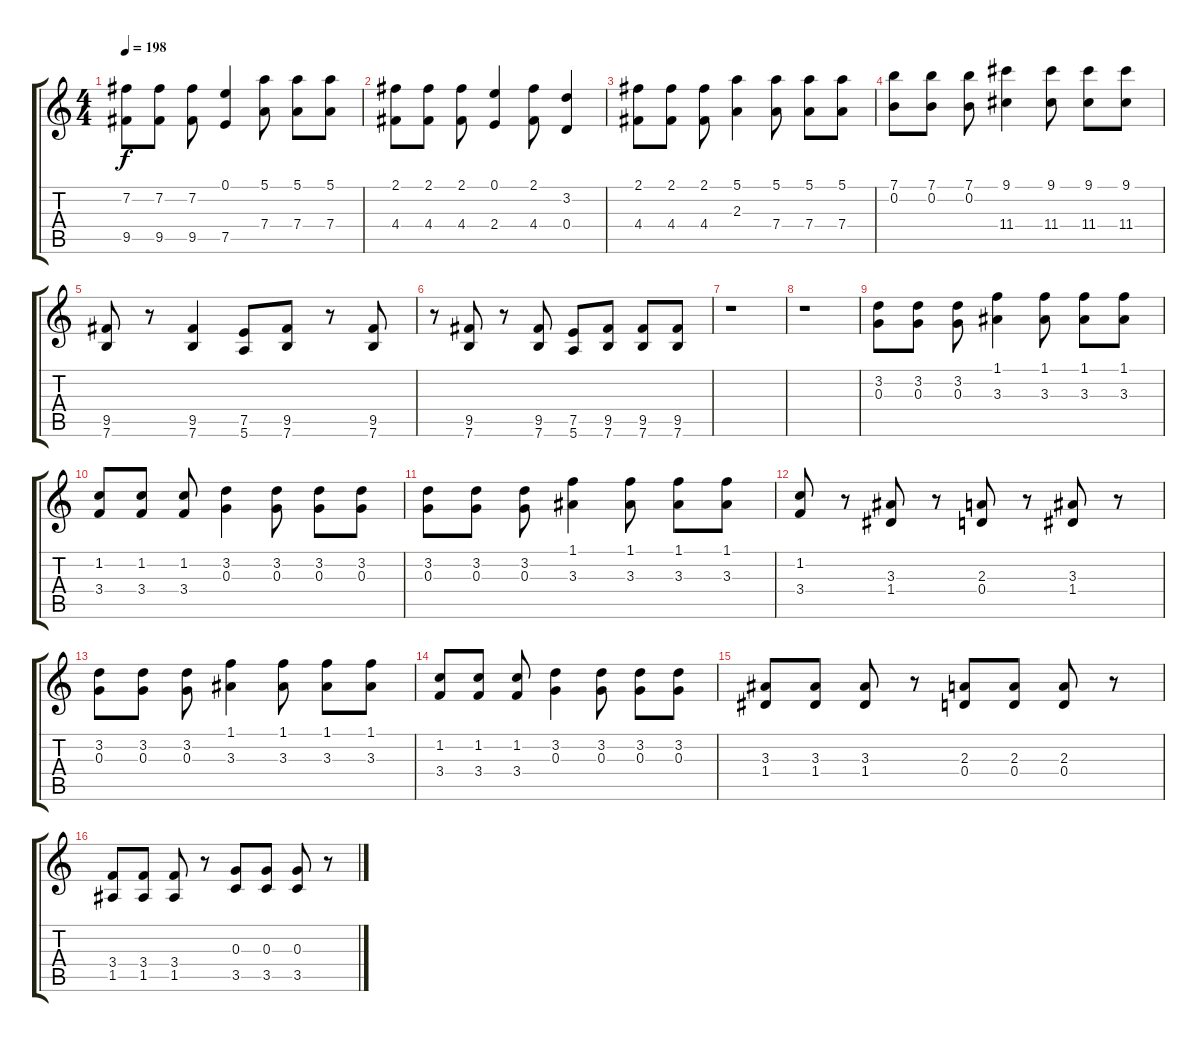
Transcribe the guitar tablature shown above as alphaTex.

\track "" {instrument overdrivenguitar}
\staff {score tabs}
\tuning (E4 B3 G3 D3 A2 E2) {hide}
\ts (4 4)
\tempo 198
\clef g2
\ks c
(7.2 9.5).8{dy f} (7.2 9.5).8 (7.2 9.5).8 (0.1 7.5).4 (5.1 7.4).8 (5.1 7.4).8 (5.1 7.4).8 |
(2.1 4.4).8 (2.1 4.4).8 (2.1 4.4).8 (0.1 2.4).4 (2.1 4.4).8 (3.2 0.4).4 |
(2.1 4.4).8 (2.1 4.4).8 (2.1 4.4).8 (5.1 2.3).4 (5.1 7.4).8 (5.1 7.4).8 (5.1 7.4).8 |
(7.1 0.2).8 (7.1 0.2).8 (7.1 0.2).8 (9.1 11.4).4 (9.1 11.4).8 (9.1 11.4).8 (9.1 11.4).8 |
(9.5 7.6).8 r.8 (9.5 7.6).4 (7.5 5.6).8 (9.5 7.6).8 r.8 (9.5 7.6).8 |
r.8 (9.5 7.6).8 r.8 (9.5 7.6).8 (7.5 5.6).8 (9.5 7.6).8 (9.5 7.6).8 (9.5 7.6).8 |
r.1 |
r.1 |
(3.2 0.3).8 (3.2 0.3).8 (3.2 0.3).8 (1.1 3.3).4 (1.1 3.3).8 (1.1 3.3).8 (1.1 3.3).8 |
(1.2 3.4).8 (1.2 3.4).8 (1.2 3.4).8 (3.2 0.3).4 (3.2 0.3).8 (3.2 0.3).8 (3.2 0.3).8 |
(3.2 0.3).8 (3.2 0.3).8 (3.2 0.3).8 (1.1 3.3).4 (1.1 3.3).8 (1.1 3.3).8 (1.1 3.3).8 |
(1.2 3.4).8 r.8 (3.3 1.4).8 r.8 (2.3 0.4).8 r.8 (3.3 1.4).8 r.8 |
(3.2 0.3).8 (3.2 0.3).8 (3.2 0.3).8 (1.1 3.3).4 (1.1 3.3).8 (1.1 3.3).8 (1.1 3.3).8 |
(1.2 3.4).8 (1.2 3.4).8 (1.2 3.4).8 (3.2 0.3).4 (3.2 0.3).8 (3.2 0.3).8 (3.2 0.3).8 |
(3.3 1.4).8 (3.3 1.4).8 (3.3 1.4).8 r.8 (2.3 0.4).8 (2.3 0.4).8 (2.3 0.4).8 r.8 |
(3.4 1.5).8 (3.4 1.5).8 (3.4 1.5).8 r.8 (0.3 3.5).8 (0.3 3.5).8 (0.3 3.5).8 r.8
